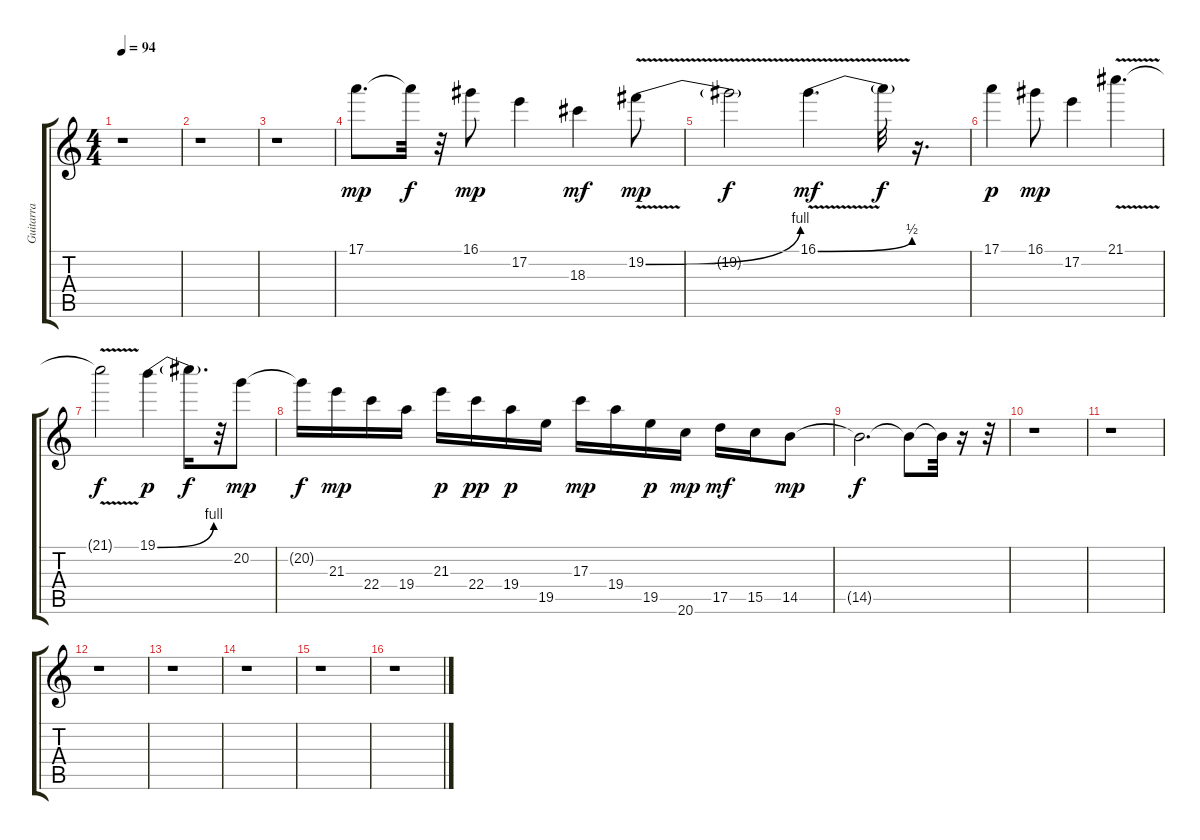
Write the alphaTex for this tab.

\track ("Guitarra" "Guitarra") {instrument overdrivenguitar}
\staff {score tabs}
\tuning (E4 B3 G3 D3 A2 E2) {hide}
\ts (4 4)
\tempo 94
\clef g2
\ks c
r.1{dy mp} |
r.1 |
r.1 |
17.1.8{d} 17.1{t}.32{dy f} r.32 16.1.8{dy mp} 17.2.4 18.3.4{dy mf} 19.2{be (bend 0 0 60 4) v}.8{dy mp} |
19.2{t}.2{dy f} 16.1{be (bend 0 0 60 2) v}.4{d dy mf} 16.1{t}.32{dy f} r.16{d} |
17.1.4{dy p} 16.1.8{dy mp} 17.2.4 21.1{v}.4{d} |
21.1{t}.2{dy f} 19.1{be (bend 0 0 60 4)}.4{dy p} 19.1{t}.16{d dy f} r.32 20.2.8{dy mp} |
20.2{t}.16{dy f} 21.3.16{dy mp} 22.4.16 19.4.16 21.3.16{dy p} 22.4.16{dy pp} 19.4.16{dy p} 19.5.16 17.3.16{dy mp} 19.4.16 19.5.16{dy p} 20.6.16{dy mp} 17.5.16{dy mf} 15.5.16 14.5.8{dy mp} |
14.5{t}.2{d dy f} 14.5{t}.8 14.5{t}.32 r.16 r.32 |
r.1 |
r.1 |
r.1 |
r.1 |
r.1 |
r.1 |
r.1
